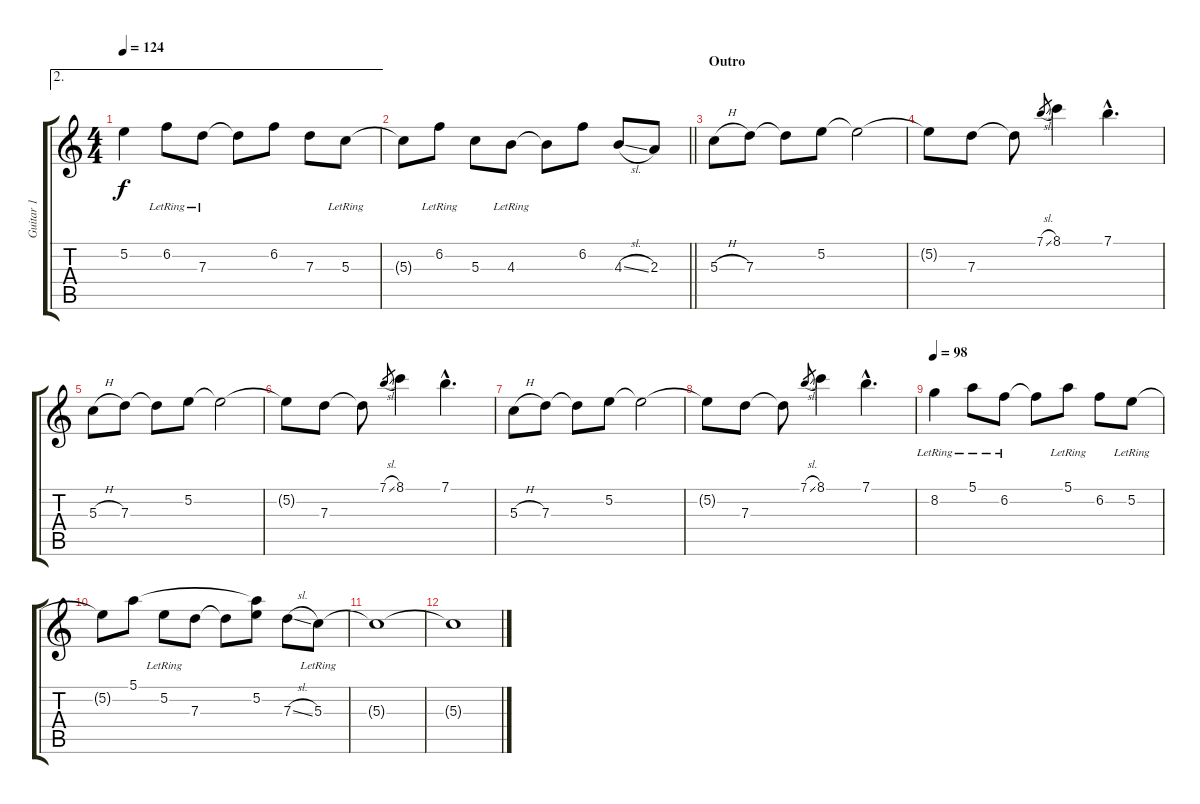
\track ("Guitar 1" "Guitar 1") {instrument distortionguitar}
\staff {score tabs}
\tuning (E4 B3 G3 D3 A2 E2) {hide}
\ae 2
\ts (4 4)
\tempo 124
\clef g2
\ks c
5.2.4{dy f} 6.2{lr}.8 7.3{lr}.8 7.3{t}.8 6.2.8 7.3.8 5.3{lr}.8 |
\barLineRight lightlight
5.3{t}.8 6.2{lr}.8 5.3.8 4.3{lr}.8 4.3{t}.8 6.2.8 4.3{sl}.8 2.3.8 |
\section ("" "Outro")
5.3{h}.8 7.3.8 7.3{t}.8 5.2.8 5.2{t}.2 |
5.2{t}.8 7.3.8 7.3{t}.8 7.1{sl}.8{gr} 8.1.4 7.1{hac}.4{d} |
5.3{h}.8 7.3.8 7.3{t}.8 5.2.8 5.2{t}.2 |
5.2{t}.8 7.3.8 7.3{t}.8 7.1{sl}.8{gr} 8.1.4 7.1{hac}.4{d} |
5.3{h}.8 7.3.8 7.3{t}.8 5.2.8 5.2{t}.2 |
5.2{t}.8 7.3.8 7.3{t}.8 7.1{sl}.8{gr} 8.1.4 7.1{hac}.4{d} |
\tempo 98
8.2{lr}.4 5.1{lr}.8 6.2{lr}.8 6.2{t}.8 5.1{lr}.8 6.2.8 5.2{lr}.8 |
5.2{t}.8 5.1.8 5.2{lr}.8 7.3.8 7.3{t}.8 (5.1{t} 5.2).8 7.3{sl}.8 5.3{lr}.8 |
5.3{t}.1{volume 0} |
5.3{t}.1
